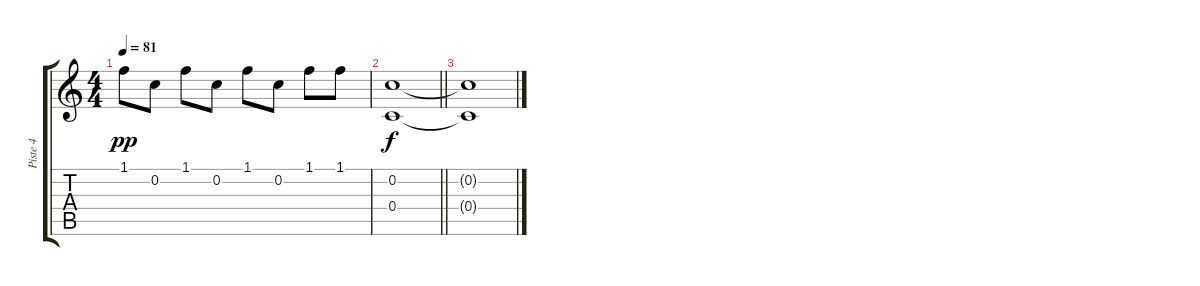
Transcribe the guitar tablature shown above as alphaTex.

\track ("Piste 4" "Piste 4") {instrument distortionguitar}
\staff {score tabs}
\tuning (E4 C4 G3 C3 G2 C2) {hide}
\ts (4 4)
\tempo 81
\clef g2
\ks c
1.1.8{dy pp} 0.2.8 1.1.8 0.2.8 1.1.8 0.2.8 1.1.8 1.1.8 |
\barLineRight lightlight
(0.2 0.4).1{dy f} |
(0.2{t} 0.4{t}).1
